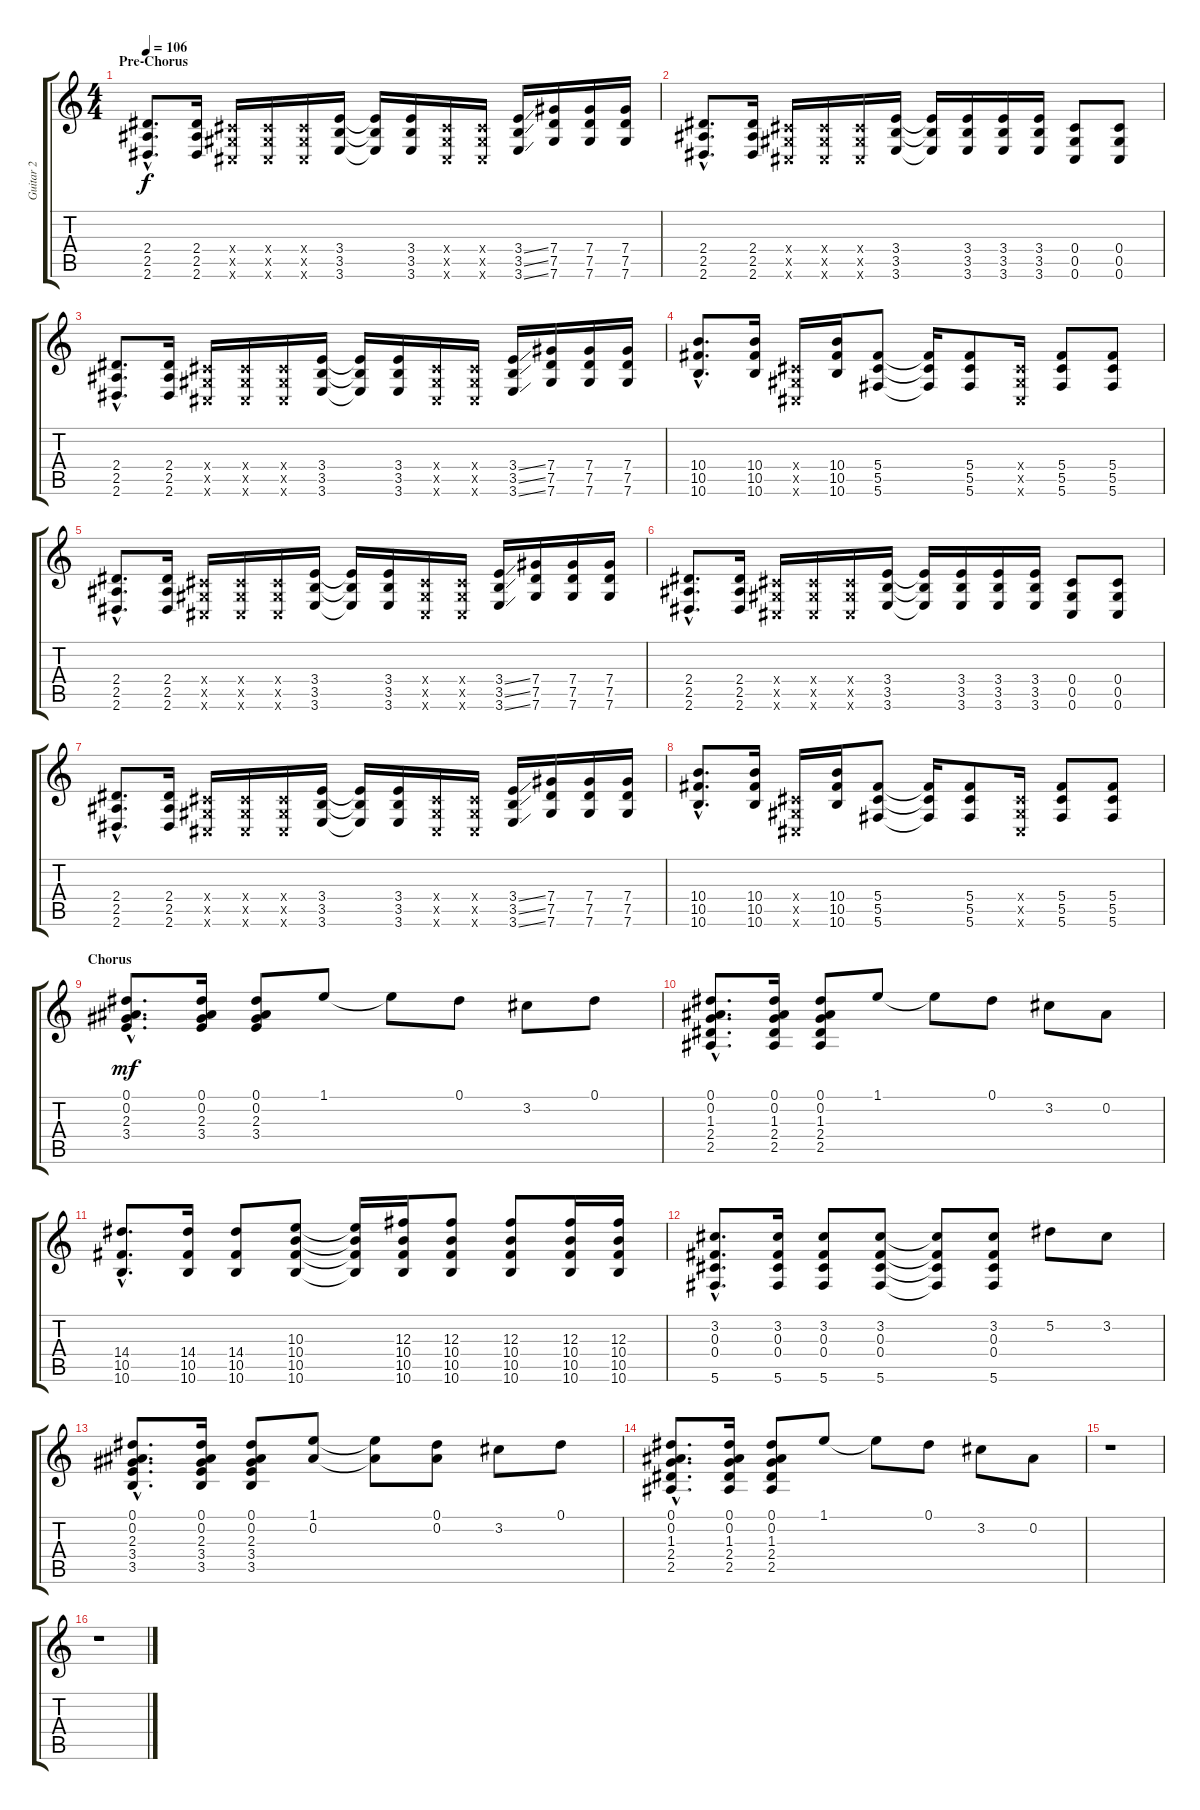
\track ("Guitar 2" "Guitar 2") {instrument distortionguitar}
\staff {score tabs}
\tuning (Eb4 Bb3 Gb3 Db3 Ab2 Db2) {hide}
\ts (4 4)
\section ("" "Pre-Chorus")
\tempo 106
\clef g2
\ks c
(2.4{hac} 2.5{hac} 2.6{hac}).8{d dy f} (2.4 2.5 2.6).16 (0.4{x} 0.5{x} 0.6{x}).16 (0.4{x} 0.5{x} 0.6{x}).16 (0.4{x} 0.5{x} 0.6{x}).16 (3.4 3.5 3.6).16 (3.4{t} 3.5{t} 3.6{t}).16 (3.4 3.5 3.6).16 (0.4{x} 0.5{x} 0.6{x}).16 (0.4{x} 0.5{x} 0.6{x}).16 (3.4{ss} 3.5{ss} 3.6{ss}).16 (7.4 7.5 7.6).16 (7.4 7.5 7.6).16 (7.4 7.5 7.6).16 |
(2.4{hac} 2.5{hac} 2.6{hac}).8{d} (2.4 2.5 2.6).16 (0.4{x} 0.5{x} 0.6{x}).16 (0.4{x} 0.5{x} 0.6{x}).16 (0.4{x} 0.5{x} 0.6{x}).16 (3.4 3.5 3.6).16 (3.4{t} 3.5{t} 3.6{t}).16 (3.4 3.5 3.6).16 (3.4 3.5 3.6).16 (3.4 3.5 3.6).16 (0.4 0.5 0.6).8 (0.4 0.5 0.6).8 |
(2.4{hac} 2.5{hac} 2.6{hac}).8{d} (2.4 2.5 2.6).16 (0.4{x} 0.5{x} 0.6{x}).16 (0.4{x} 0.5{x} 0.6{x}).16 (0.4{x} 0.5{x} 0.6{x}).16 (3.4 3.5 3.6).16 (3.4{t} 3.5{t} 3.6{t}).16 (3.4 3.5 3.6).16 (0.4{x} 0.5{x} 0.6{x}).16 (0.4{x} 0.5{x} 0.6{x}).16 (3.4{ss} 3.5{ss} 3.6{ss}).16 (7.4 7.5 7.6).16 (7.4 7.5 7.6).16 (7.4 7.5 7.6).16 |
(10.4{hac} 10.5{hac} 10.6{hac}).8{d} (10.4 10.5 10.6).16 (0.4{x} 0.5{x} 0.6{x}).16 (10.4 10.5 10.6).16 (5.4 5.5 5.6).8 (5.4{t} 5.5{t} 5.6{t}).16 (5.4 5.5 5.6).8 (0.4{x} 0.5{x} 0.6{x}).16 (5.4 5.5 5.6).8 (5.4 5.5 5.6).8 |
(2.4{hac} 2.5{hac} 2.6{hac}).8{d} (2.4 2.5 2.6).16 (0.4{x} 0.5{x} 0.6{x}).16 (0.4{x} 0.5{x} 0.6{x}).16 (0.4{x} 0.5{x} 0.6{x}).16 (3.4 3.5 3.6).16 (3.4{t} 3.5{t} 3.6{t}).16 (3.4 3.5 3.6).16 (0.4{x} 0.5{x} 0.6{x}).16 (0.4{x} 0.5{x} 0.6{x}).16 (3.4{ss} 3.5{ss} 3.6{ss}).16 (7.4 7.5 7.6).16 (7.4 7.5 7.6).16 (7.4 7.5 7.6).16 |
(2.4{hac} 2.5{hac} 2.6{hac}).8{d} (2.4 2.5 2.6).16 (0.4{x} 0.5{x} 0.6{x}).16 (0.4{x} 0.5{x} 0.6{x}).16 (0.4{x} 0.5{x} 0.6{x}).16 (3.4 3.5 3.6).16 (3.4{t} 3.5{t} 3.6{t}).16 (3.4 3.5 3.6).16 (3.4 3.5 3.6).16 (3.4 3.5 3.6).16 (0.4 0.5 0.6).8 (0.4 0.5 0.6).8 |
(2.4{hac} 2.5{hac} 2.6{hac}).8{d} (2.4 2.5 2.6).16 (0.4{x} 0.5{x} 0.6{x}).16 (0.4{x} 0.5{x} 0.6{x}).16 (0.4{x} 0.5{x} 0.6{x}).16 (3.4 3.5 3.6).16 (3.4{t} 3.5{t} 3.6{t}).16 (3.4 3.5 3.6).16 (0.4{x} 0.5{x} 0.6{x}).16 (0.4{x} 0.5{x} 0.6{x}).16 (3.4{ss} 3.5{ss} 3.6{ss}).16 (7.4 7.5 7.6).16 (7.4 7.5 7.6).16 (7.4 7.5 7.6).16 |
(10.4{hac} 10.5{hac} 10.6{hac}).8{d} (10.4 10.5 10.6).16 (0.4{x} 0.5{x} 0.6{x}).16 (10.4 10.5 10.6).16 (5.4 5.5 5.6).8 (5.4{t} 5.5{t} 5.6{t}).16 (5.4 5.5 5.6).8 (0.4{x} 0.5{x} 0.6{x}).16 (5.4 5.5 5.6).8 (5.4 5.5 5.6).8 |
\section ("" "Chorus")
(0.1{hac} 0.2{hac} 2.3{hac} 3.4{hac}).8{d dy mf} (0.1 0.2 2.3 3.4).16 (0.1 0.2 2.3 3.4).8 1.1.8 1.1{t}.8 0.1.8 3.2.8 0.1.8 |
(0.1{hac} 0.2{hac} 1.3{hac} 2.4{hac} 2.5{hac}).8{d} (0.1 0.2 1.3 2.4 2.5).16 (0.1 0.2 1.3 2.4 2.5).8 1.1.8 1.1{t}.8 0.1.8 3.2.8 0.2.8 |
(14.4{hac} 10.5{hac} 10.6{hac}).8{d} (14.4 10.5 10.6).16 (14.4 10.5 10.6).8 (10.3 10.4 10.5 10.6).8 (10.3{t} 10.4{t} 10.5{t} 10.6{t}).16 (12.3 10.4 10.5 10.6).16 (12.3 10.4 10.5 10.6).8 (12.3 10.4 10.5 10.6).8 (12.3 10.4 10.5 10.6).16 (12.3 10.4 10.5 10.6).16 |
(3.2{hac} 0.3{hac} 0.4{hac} 5.6{hac}).8{d} (3.2 0.3 0.4 5.6).16 (3.2 0.3 0.4 5.6).8 (3.2 0.3 0.4 5.6).8 (3.2{t} 0.3{t} 0.4{t} 5.6{t}).8 (3.2 0.3 0.4 5.6).8 5.2.8 3.2.8 |
(0.1{hac} 0.2{hac} 2.3{hac} 3.4{hac} 3.5{hac}).8{d} (0.1 0.2 2.3 3.4 3.5).16 (0.1 0.2 2.3 3.4 3.5).8 (1.1 0.2).8 (1.1{t} 0.2{t}).8 (0.1 0.2).8 3.2.8 0.1.8 |
(0.1{hac} 0.2{hac} 1.3{hac} 2.4{hac} 2.5{hac}).8{d} (0.1 0.2 1.3 2.4 2.5).16 (0.1 0.2 1.3 2.4 2.5).8 1.1.8 1.1{t}.8 0.1.8 3.2.8 0.2.8 |
r.1 |
r.1
